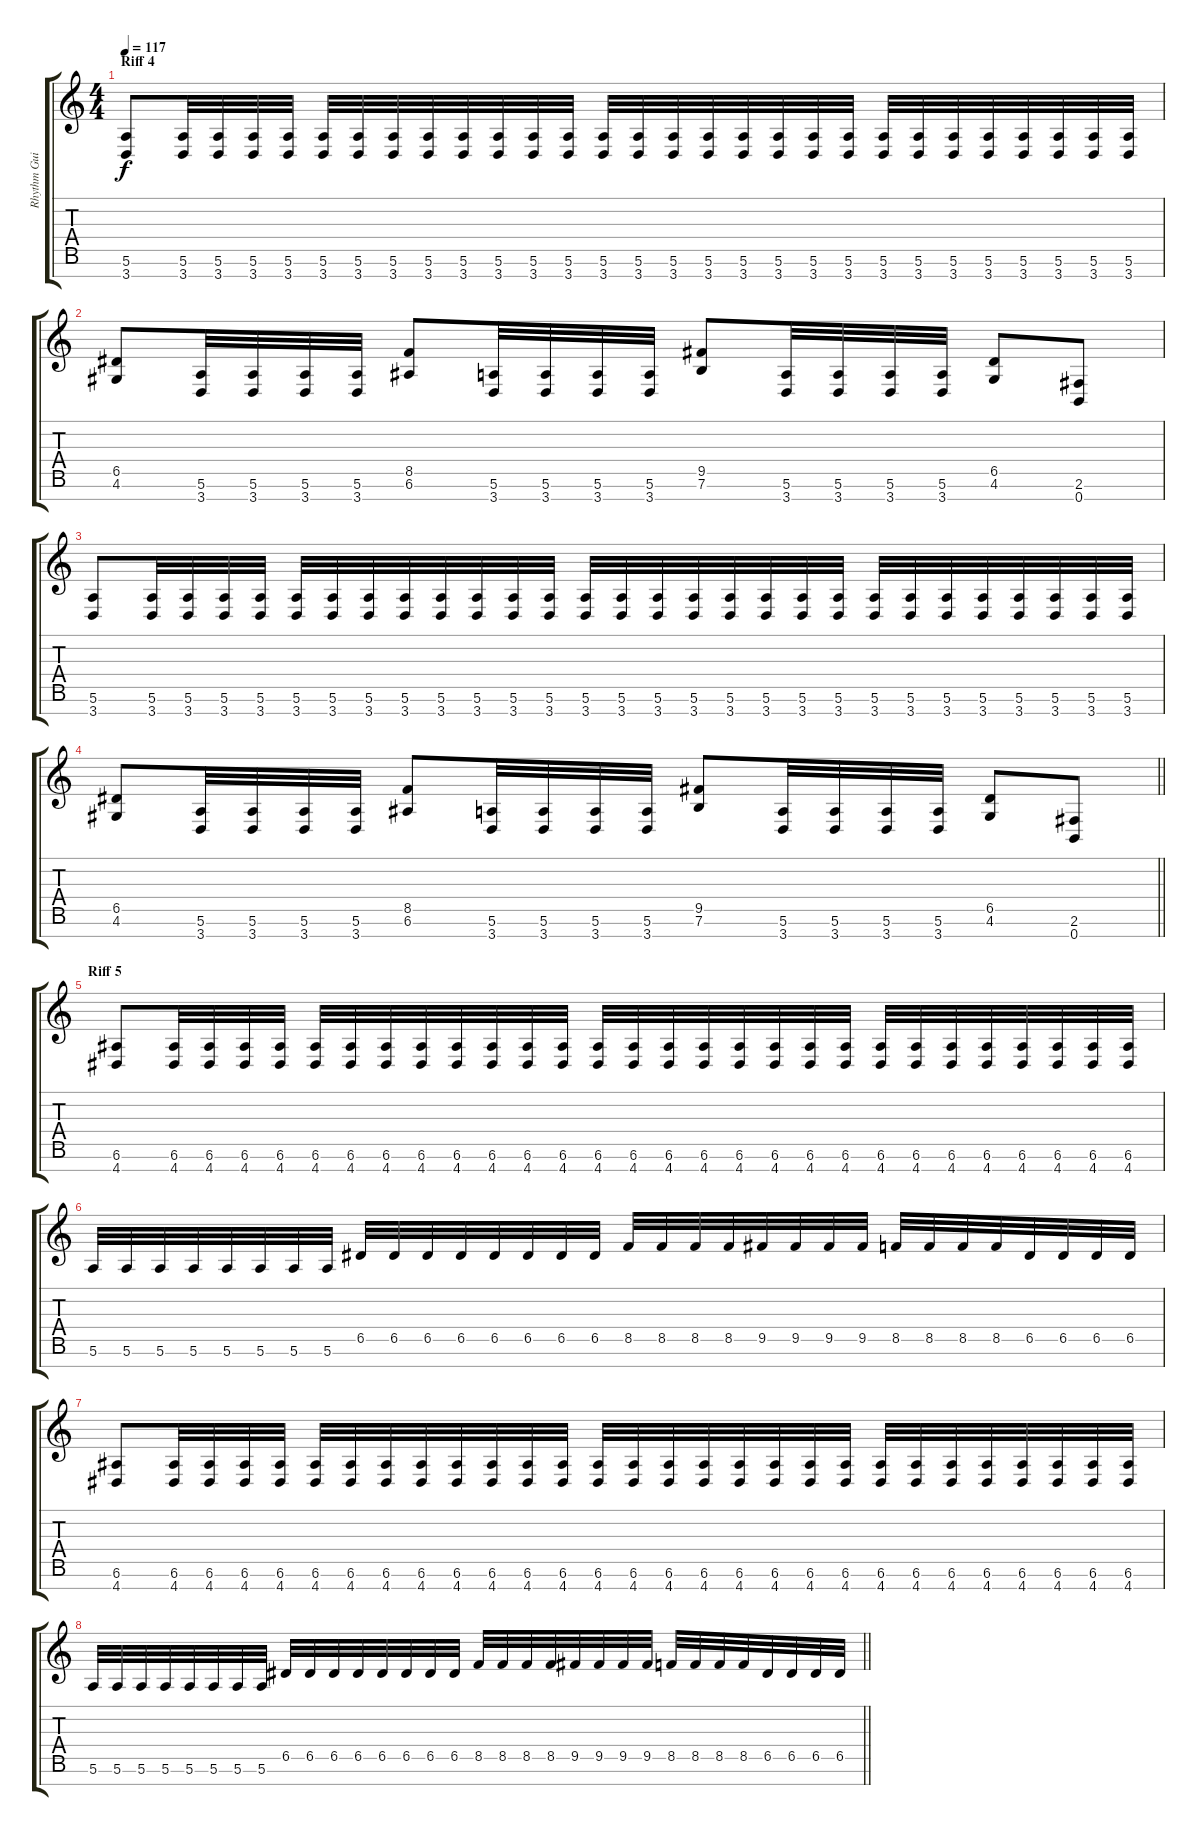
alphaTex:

\track ("Rhythm Guitar 1" "Rhythm Gui") {instrument distortionguitar}
\staff {score tabs}
\tuning (E4 B3 G3 D3 A2 E2 B1) {hide}
\ts (4 4)
\section ("" "Riff 4")
\tempo 117
\clef g2
\ks c
(5.6 3.7).8{dy f} (5.6 3.7).32 (5.6 3.7).32 (5.6 3.7).32 (5.6 3.7).32 (5.6 3.7).32 (5.6 3.7).32 (5.6 3.7).32 (5.6 3.7).32 (5.6 3.7).32 (5.6 3.7).32 (5.6 3.7).32 (5.6 3.7).32 (5.6 3.7).32 (5.6 3.7).32 (5.6 3.7).32 (5.6 3.7).32 (5.6 3.7).32 (5.6 3.7).32 (5.6 3.7).32 (5.6 3.7).32 (5.6 3.7).32 (5.6 3.7).32 (5.6 3.7).32 (5.6 3.7).32 (5.6 3.7).32 (5.6 3.7).32 (5.6 3.7).32 (5.6 3.7).32 |
(6.5 4.6).8 (5.6 3.7).32 (5.6 3.7).32 (5.6 3.7).32 (5.6 3.7).32 (8.5 6.6).8 (5.6 3.7).32 (5.6 3.7).32 (5.6 3.7).32 (5.6 3.7).32 (9.5 7.6).8 (5.6 3.7).32 (5.6 3.7).32 (5.6 3.7).32 (5.6 3.7).32 (6.5 4.6).8 (2.6 0.7).8 |
(5.6 3.7).8 (5.6 3.7).32 (5.6 3.7).32 (5.6 3.7).32 (5.6 3.7).32 (5.6 3.7).32 (5.6 3.7).32 (5.6 3.7).32 (5.6 3.7).32 (5.6 3.7).32 (5.6 3.7).32 (5.6 3.7).32 (5.6 3.7).32 (5.6 3.7).32 (5.6 3.7).32 (5.6 3.7).32 (5.6 3.7).32 (5.6 3.7).32 (5.6 3.7).32 (5.6 3.7).32 (5.6 3.7).32 (5.6 3.7).32 (5.6 3.7).32 (5.6 3.7).32 (5.6 3.7).32 (5.6 3.7).32 (5.6 3.7).32 (5.6 3.7).32 (5.6 3.7).32 |
\barLineRight lightlight
(6.5 4.6).8 (5.6 3.7).32 (5.6 3.7).32 (5.6 3.7).32 (5.6 3.7).32 (8.5 6.6).8 (5.6 3.7).32 (5.6 3.7).32 (5.6 3.7).32 (5.6 3.7).32 (9.5 7.6).8 (5.6 3.7).32 (5.6 3.7).32 (5.6 3.7).32 (5.6 3.7).32 (6.5 4.6).8 (2.6 0.7).8 |
\section ("" "Riff 5")
(6.6 4.7).8 (6.6 4.7).32 (6.6 4.7).32 (6.6 4.7).32 (6.6 4.7).32 (6.6 4.7).32 (6.6 4.7).32 (6.6 4.7).32 (6.6 4.7).32 (6.6 4.7).32 (6.6 4.7).32 (6.6 4.7).32 (6.6 4.7).32 (6.6 4.7).32 (6.6 4.7).32 (6.6 4.7).32 (6.6 4.7).32 (6.6 4.7).32 (6.6 4.7).32 (6.6 4.7).32 (6.6 4.7).32 (6.6 4.7).32 (6.6 4.7).32 (6.6 4.7).32 (6.6 4.7).32 (6.6 4.7).32 (6.6 4.7).32 (6.6 4.7).32 (6.6 4.7).32 |
5.6.32 5.6.32 5.6.32 5.6.32 5.6.32 5.6.32 5.6.32 5.6.32 6.5.32 6.5.32 6.5.32 6.5.32 6.5.32 6.5.32 6.5.32 6.5.32 8.5.32 8.5.32 8.5.32 8.5.32 9.5.32 9.5.32 9.5.32 9.5.32 8.5.32 8.5.32 8.5.32 8.5.32 6.5.32 6.5.32 6.5.32 6.5.32 |
(6.6 4.7).8 (6.6 4.7).32 (6.6 4.7).32 (6.6 4.7).32 (6.6 4.7).32 (6.6 4.7).32 (6.6 4.7).32 (6.6 4.7).32 (6.6 4.7).32 (6.6 4.7).32 (6.6 4.7).32 (6.6 4.7).32 (6.6 4.7).32 (6.6 4.7).32 (6.6 4.7).32 (6.6 4.7).32 (6.6 4.7).32 (6.6 4.7).32 (6.6 4.7).32 (6.6 4.7).32 (6.6 4.7).32 (6.6 4.7).32 (6.6 4.7).32 (6.6 4.7).32 (6.6 4.7).32 (6.6 4.7).32 (6.6 4.7).32 (6.6 4.7).32 (6.6 4.7).32 |
\barLineRight lightlight
5.6.32 5.6.32 5.6.32 5.6.32 5.6.32 5.6.32 5.6.32 5.6.32 6.5.32 6.5.32 6.5.32 6.5.32 6.5.32 6.5.32 6.5.32 6.5.32 8.5.32 8.5.32 8.5.32 8.5.32 9.5.32 9.5.32 9.5.32 9.5.32 8.5.32 8.5.32 8.5.32 8.5.32 6.5.32 6.5.32 6.5.32 6.5.32
